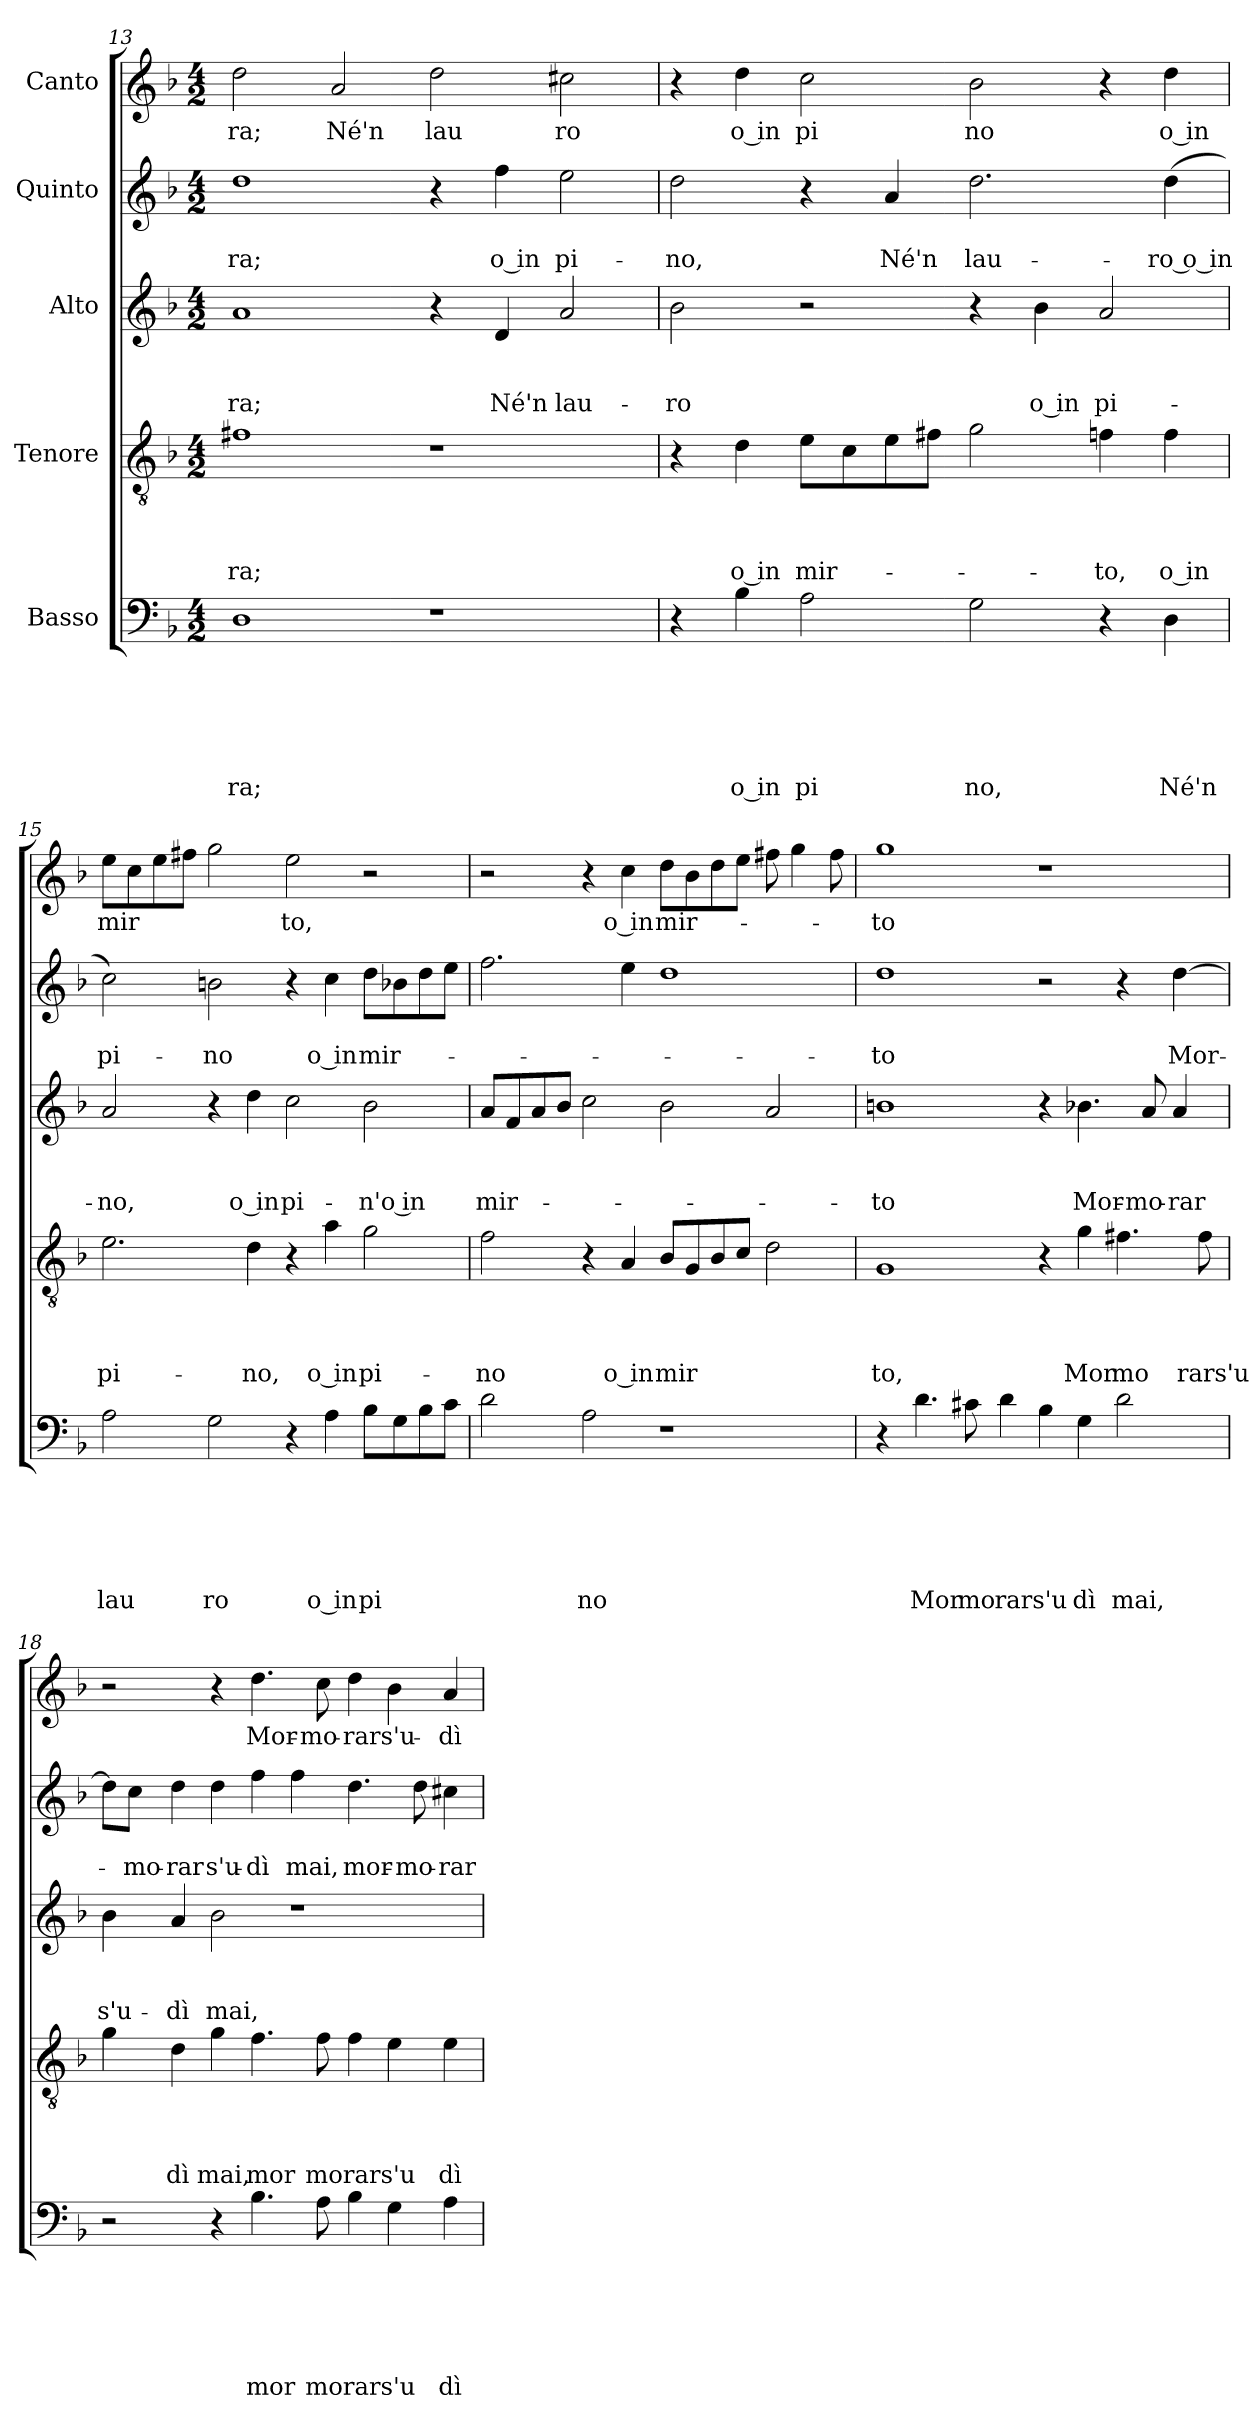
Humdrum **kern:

**kern	**text	**text	**text	**text	**text	**text	**kern	**text	**text	**text	**text	**kern	**text	**text	**text	**kern	**text	**text	**kern	**text
*part5	*part5	*part5	*part5	*part5	*part5	*part5	*part4	*part4	*part4	*part4	*part4	*part3	*part3	*part3	*part3	*part2	*part2	*part2	*part1	*part1
*staff5	*staff5	*staff5	*staff5	*staff5	*staff5	*staff5	*staff4	*staff4	*staff4	*staff4	*staff4	*staff3	*staff3	*staff3	*staff3	*staff2	*staff2	*staff2	*staff1	*staff1
*I"Basso	*	*	*	*	*	*	*I"Tenore	*	*	*	*	*I"Alto	*	*	*	*I"Quinto	*	*	*I"Canto	*
*clefF4	*	*	*	*	*	*	*clefGv2	*	*	*	*	*clefG2	*	*	*	*clefG2	*	*	*clefG2	*
*k[b-]	*	*	*	*	*	*	*k[b-]	*	*	*	*	*k[b-]	*	*	*	*k[b-]	*	*	*k[b-]	*
*F:	*	*	*	*	*	*	*F:	*	*	*	*	*F:	*	*	*	*F:	*	*	*F:	*
*M4/2	*	*	*	*	*	*	*M4/2	*	*	*	*	*M4/2	*	*	*	*M4/2	*	*	*M4/2	*
=13	=13	=13	=13	=13	=13	=13	=13	=13	=13	=13	=13	=13	=13	=13	=13	=13	=13	=13	=13	=13
!	!	!	!	!	!	!LO:LY:b	!	!	!	!	!LO:LY:b	!	!	!	!LO:LY:b	!	!	!LO:LY:b	!	!LO:LY:b
1D	.	.	.	.	.	ra;	1f#X	.	.	.	-ra;	1a	.	.	-ra;	1dd	.	-ra;	2dd\	ra;
!	!	!	!	!	!	!	!	!	!	!	!	!	!	!	!	!	!	!	!	!LO:LY:b
.	.	.	.	.	.	.	.	.	.	.	.	.	.	.	.	.	.	.	2a/	Né'n
!	!	!	!	!	!	!	!	!	!	!	!	!	!	!	!	!	!	!	!	!LO:LY:b
1r	.	.	.	.	.	.	1r	.	.	.	.	4r	.	.	.	4r	.	.	2dd\	lau
!	!	!	!	!	!	!	!	!	!	!	!	!	!	!	!LO:LY:b	!	!	!LO:LY:b:rj	!	!
.	.	.	.	.	.	.	.	.	.	.	.	4d/	.	.	Né'n	4ff\	.	o in	.	.
!	!	!	!	!	!	!	!	!	!	!	!	!	!	!	!LO:LY:b	!	!	!LO:LY:b	!	!LO:LY:b
.	.	.	.	.	.	.	.	.	.	.	.	2a/	.	.	lau-	2ee\	.	pi-	2cc#X\	ro
=14	=14	=14	=14	=14	=14	=14	=14	=14	=14	=14	=14	=14	=14	=14	=14	=14	=14	=14	=14	=14
!	!	!	!	!	!	!	!	!	!	!	!	!	!	!	!LO:LY:b	!	!	!LO:LY:b	!	!
4r	.	.	.	.	.	.	4r	.	.	.	.	2b-\	.	.	-ro	2dd\	.	-no,	4r	.
!	!	!	!	!	!	!LO:LY:b:rj	!	!	!	!	!LO:LY:b:rj	!	!	!	!	!	!	!	!	!LO:LY:b:rj
(<4B-\	.	.	.	.	.	o in	4d\	.	.	.	o in	.	.	.	.	.	.	.	4dd\	o in
!	!	!	!	!	!	!LO:LY:b	!	!	!	!	!LO:LY:b	!	!	!	!	!	!	!	!	!LO:LY:b
2A\	.	.	.	.	.	pi	8e\L	.	.	.	mir-	2r	.	.	.	4r	.	.	2cc\	pi
.	.	.	.	.	.	.	8c\	.	.	.	.	.	.	.	.	.	.	.	.	.
!	!	!	!	!	!	!	!	!	!	!	!	!	!	!	!	!	!	!LO:LY:b	!	!
.	.	.	.	.	.	.	8e\	.	.	.	.	.	.	.	.	4a/	.	Né'n	.	.
.	.	.	.	.	.	.	8f#X\J	.	.	.	.	.	.	.	.	.	.	.	.	.
!	!	!	!	!	!	!LO:LY:b	!	!	!	!	!	!	!	!	!	!	!	!LO:LY:b	!	!LO:LY:b
2G\	.	.	.	.	.	no,	2g\	.	.	.	.	4r	.	.	.	2.dd\	.	lau-	2b-\	no
!	!	!	!	!	!	!	!	!	!	!	!	!	!	!	!LO:LY:b:rj	!	!	!	!	!
.	.	.	.	.	.	.	.	.	.	.	.	4b-\	.	.	o in	.	.	.	.	.
!	!	!	!	!	!	!	!	!	!	!	!LO:LY:b	!	!	!	!LO:LY:b	!	!	!	!	!
4r	.	.	.	.	.	.	4fn\	.	.	.	-to,	2a/	.	.	pi-	.	.	.	4r	.
!	!	!	!	!	!	!LO:LY:b	!	!	!	!	!LO:LY:b:rj	!	!	!	!	!	!	!LO:LY:b:rj	!	!LO:LY:b:rj
4D\	.	.	.	.	.	Né'n	4f\	.	.	.	o in	.	.	.	.	(<4dd\	.	-ro o in	4dd\	o in
=15	=15	=15	=15	=15	=15	=15	=15	=15	=15	=15	=15	=15	=15	=15	=15	=15	=15	=15	=15	=15
!	!	!	!	!	!	!LO:LY:b	!	!	!	!	!LO:LY:b	!	!	!	!LO:LY:b	!	!	!LO:LY:b	!	!LO:LY:b
2A\	.	.	.	.	.	lau	2.e\	.	.	.	pi-	2a/	.	.	-no,	2cc\)	.	pi-	8ee\L	mir
.	.	.	.	.	.	.	.	.	.	.	.	.	.	.	.	.	.	.	8cc\	.
.	.	.	.	.	.	.	.	.	.	.	.	.	.	.	.	.	.	.	8ee\	.
.	.	.	.	.	.	.	.	.	.	.	.	.	.	.	.	.	.	.	8ff#X\J	.
!	!	!	!	!	!	!LO:LY:b	!	!	!	!	!	!	!	!	!	!	!	!LO:LY:b	!	!
2G\	.	.	.	.	.	ro	.	.	.	.	.	4r	.	.	.	2bn\	.	-no	2gg\	.
!	!	!	!	!	!	!	!	!	!	!	!LO:LY:b	!	!	!	!LO:LY:b:rj	!	!	!	!	!
.	.	.	.	.	.	.	4d\	.	.	.	-no,	4dd\	.	.	o in	.	.	.	.	.
!	!	!	!	!	!	!	!	!	!	!	!	!	!	!	!LO:LY:b	!	!	!	!	!LO:LY:b
4r	.	.	.	.	.	.	4r	.	.	.	.	2cc\	.	.	pi-	4r	.	.	2ee\	to,
!	!	!	!	!	!	!LO:LY:b:rj	!	!	!	!	!LO:LY:b:rj	!	!	!	!	!	!	!LO:LY:b:rj	!	!
4A\	.	.	.	.	.	o in	4a\	.	.	.	o in	.	.	.	.	4cc\	.	o in	.	.
!	!	!	!	!	!	!LO:LY:b	!	!	!	!	!LO:LY:b	!	!	!	!LO:LY:b:rj	!	!	!LO:LY:b	!	!
8B-\L	.	.	.	.	.	pi	2g\	.	.	.	pi-	2b-\	.	.	-n'o in	8dd\L	.	mir-	2r	.
8G\	.	.	.	.	.	.	.	.	.	.	.	.	.	.	.	8b-X\	.	.	.	.
8B-\	.	.	.	.	.	.	.	.	.	.	.	.	.	.	.	8dd\	.	.	.	.
8c\J	.	.	.	.	.	.	.	.	.	.	.	.	.	.	.	8ee\J	.	.	.	.
!!LO:LB:g=z
=16	=16	=16	=16	=16	=16	=16	=16	=16	=16	=16	=16	=16	=16	=16	=16	=16	=16	=16	=16	=16
!	!	!	!	!	!	!	!	!	!	!	!LO:LY:b	!	!	!	!LO:LY:b	!	!	!	!	!
2d\	.	.	.	.	.	.	2f\	.	.	.	-no	8a/L	.	.	mir-	2.ff\	.	.	2r	.
.	.	.	.	.	.	.	.	.	.	.	.	8f/	.	.	.	.	.	.	.	.
.	.	.	.	.	.	.	.	.	.	.	.	8a/	.	.	.	.	.	.	.	.
.	.	.	.	.	.	.	.	.	.	.	.	8b-/J	.	.	.	.	.	.	.	.
!	!	!	!	!	!	!LO:LY:b	!	!	!	!	!	!	!	!	!	!	!	!	!	!
2A\	.	.	.	.	.	no	4r	.	.	.	.	2cc\	.	.	.	.	.	.	4r	.
!	!	!	!	!	!	!	!	!	!	!	!LO:LY:b:rj	!	!	!	!	!	!	!	!	!LO:LY:b:rj
.	.	.	.	.	.	.	4A/	.	.	.	o in	.	.	.	.	4ee\	.	.	4cc\	o in
!	!	!	!	!	!	!	!	!	!	!	!LO:LY:b	!	!	!	!	!	!	!	!	!LO:LY:b
1r	.	.	.	.	.	.	8B-/L	.	.	.	mir	2b-\	.	.	.	1dd	.	.	8dd\L	mir-
.	.	.	.	.	.	.	8G/	.	.	.	.	.	.	.	.	.	.	.	8b-\	.
.	.	.	.	.	.	.	8B-/	.	.	.	.	.	.	.	.	.	.	.	8dd\	.
.	.	.	.	.	.	.	8c/J	.	.	.	.	.	.	.	.	.	.	.	8ee\J	.
.	.	.	.	.	.	.	2d\	.	.	.	.	2a/	.	.	.	.	.	.	8ff#X\	.
.	.	.	.	.	.	.	.	.	.	.	.	.	.	.	.	.	.	.	4gg\	.
.	.	.	.	.	.	.	.	.	.	.	.	.	.	.	.	.	.	.	8ff#\	.
=17	=17	=17	=17	=17	=17	=17	=17	=17	=17	=17	=17	=17	=17	=17	=17	=17	=17	=17	=17	=17
!	!	!	!	!	!	!	!	!	!	!	!LO:LY:b	!	!	!	!LO:LY:b	!	!	!LO:LY:b	!	!LO:LY:b
4r	.	.	.	.	.	.	1G	.	.	.	to,	1bn	.	.	-to	1dd	.	-to	1gg	-to
!	!	!	!	!	!	!LO:LY:b	!	!	!	!	!	!	!	!	!	!	!	!	!	!
4.d\	.	.	.	.	.	Mor	.	.	.	.	.	.	.	.	.	.	.	.	.	.
!	!	!	!	!	!	!LO:LY:b	!	!	!	!	!	!	!	!	!	!	!	!	!	!
8c#X\	.	.	.	.	.	mo	.	.	.	.	.	.	.	.	.	.	.	.	.	.
!	!	!	!	!	!	!LO:LY:b	!	!	!	!	!	!	!	!	!	!	!	!	!	!
4d\	.	.	.	.	.	rars'u	.	.	.	.	.	.	.	.	.	.	.	.	.	.
4B-\	.	.	.	.	.	.	4r	.	.	.	.	4r	.	.	.	2r	.	.	1r	.
!	!	!	!	!	!	!LO:LY:b	!	!	!	!	!LO:LY:b	!	!	!	!LO:LY:b	!	!	!	!	!
4G\	.	.	.	.	.	dì	4g\	.	.	.	Mor	4.b-X\	.	.	Mor-	.	.	.	.	.
!	!	!	!	!	!	!LO:LY:b	!	!	!	!	!LO:LY:b	!	!	!	!	!	!	!	!	!
2d\	.	.	.	.	.	mai,	4.f#X\	.	.	.	mo	.	.	.	.	4r	.	.	.	.
!	!	!	!	!	!	!	!	!	!	!	!	!	!	!	!LO:LY:b	!	!	!	!	!
.	.	.	.	.	.	.	.	.	.	.	.	8a/	.	.	-mo-	.	.	.	.	.
!	!	!	!	!	!	!	!	!	!	!	!	!	!	!	!LO:LY:b	!	!	!LO:LY:b	!	!
.	.	.	.	.	.	.	.	.	.	.	.	4a/	.	.	-rar	[>4dd\	.	Mor-	.	.
!	!	!	!	!	!	!	!	!	!	!	!LO:LY:b	!	!	!	!	!	!	!	!	!
.	.	.	.	.	.	.	8f#\	.	.	.	rars'u	.	.	.	.	.	.	.	.	.
=18	=18	=18	=18	=18	=18	=18	=18	=18	=18	=18	=18	=18	=18	=18	=18	=18	=18	=18	=18	=18
!	!	!	!	!	!	!	!	!	!	!	!	!	!	!	!LO:LY:b	!	!	!	!	!
2r	.	.	.	.	.	.	4g\	.	.	.	.	4b-\	.	.	s'u-	8dd\L]	.	.	2r	.
!	!	!	!	!	!	!	!	!	!	!	!	!	!	!	!	!	!	!LO:LY:b	!	!
.	.	.	.	.	.	.	.	.	.	.	.	.	.	.	.	8cc\J	.	-mo-	.	.
!	!	!	!	!	!	!	!	!	!	!	!LO:LY:b	!	!	!	!LO:LY:b	!	!	!LO:LY:b	!	!
.	.	.	.	.	.	.	4d\	.	.	.	dì	4a/	.	.	-dì	4dd\	.	-rar	.	.
!	!	!	!	!	!	!	!	!	!	!	!LO:LY:b	!	!	!	!LO:LY:b	!	!	!LO:LY:b	!	!
4r	.	.	.	.	.	.	4g\	.	.	.	mai,	2b-\	.	.	mai,	4dd\	.	s'u-	4r	.
!	!	!	!	!	!	!LO:LY:b	!	!	!	!	!LO:LY:b	!	!	!	!	!	!	!LO:LY:b	!	!LO:LY:b
4.B-\	.	.	.	.	.	mor	4.f\	.	.	.	mor	.	.	.	.	4ff\	.	-dì	4.dd\	Mor-
!	!	!	!	!	!	!	!	!	!	!	!	!	!	!	!	!	!	!LO:LY:b	!	!
.	.	.	.	.	.	.	.	.	.	.	.	1r	.	.	.	4ff\	.	mai,	.	.
!	!	!	!	!	!	!LO:LY:b	!	!	!	!	!LO:LY:b	!	!	!	!	!	!	!	!	!LO:LY:b
8A\	.	.	.	.	.	mo	8f\	.	.	.	mo	.	.	.	.	.	.	.	8cc\	-mo-
!	!	!	!	!	!	!LO:LY:b	!	!	!	!	!LO:LY:b	!	!	!	!	!	!	!LO:LY:b	!	!LO:LY:b
4B-\	.	.	.	.	.	rars'u	4f\	.	.	.	rars'u	.	.	.	.	4.dd\	.	mor-	4dd\	-rars'u-
4G\	.	.	.	.	.	.	4e\	.	.	.	.	.	.	.	.	.	.	.	4b-\	.
!	!	!	!	!	!	!	!	!	!	!	!	!	!	!	!	!	!	!LO:LY:b	!	!
.	.	.	.	.	.	.	.	.	.	.	.	.	.	.	.	8dd\	.	-mo-	.	.
!	!	!	!	!	!	!LO:LY:b	!	!	!	!	!LO:LY:b	!	!	!	!	!	!	!LO:LY:b	!	!LO:LY:b
4A\	.	.	.	.	.	dì	4e\	.	.	.	dì	.	.	.	.	4cc#X\	.	-rar	4a/	-dì
=	=	=	=	=	=	=	=	=	=	=	=	=	=	=	=	=	=	=	=	=
*-	*-	*-	*-	*-	*-	*-	*-	*-	*-	*-	*-	*-	*-	*-	*-	*-	*-	*-	*-	*-
